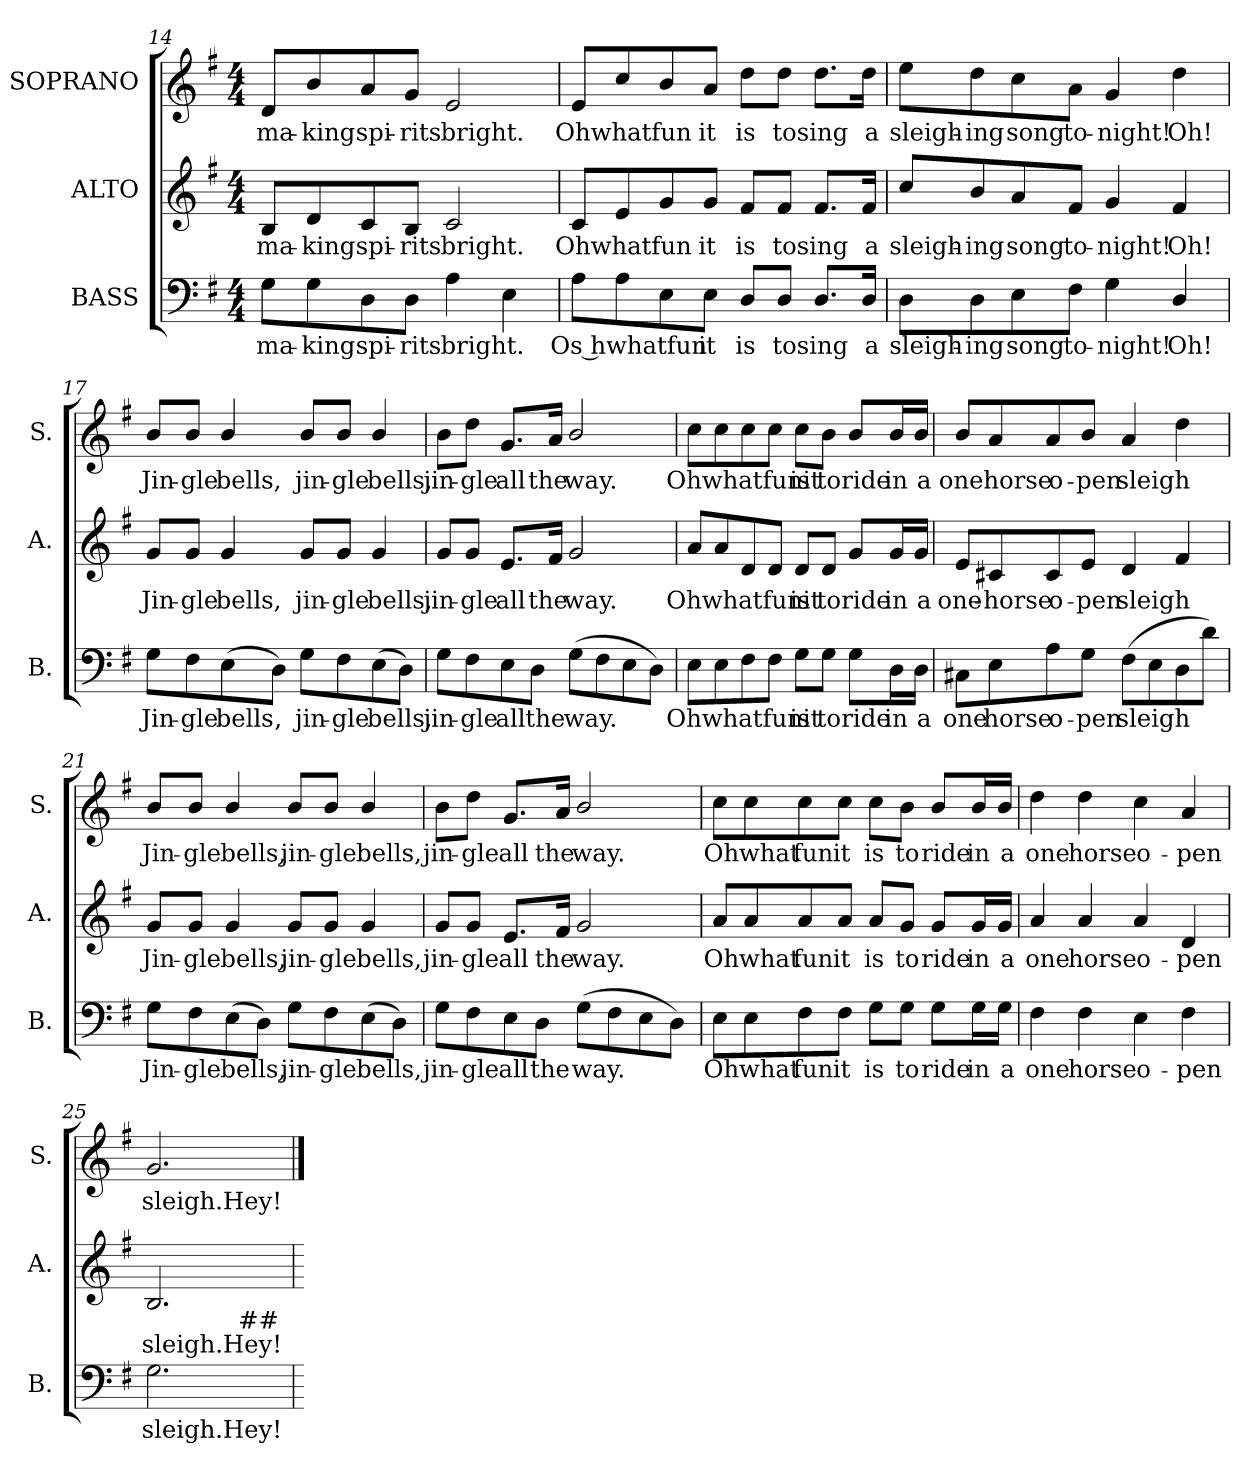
**kern	**text	**kern	**text	**kern	**text
*part3	*part3	*part2	*part2	*part1	*part1
*staff3	*staff3	*staff2	*staff2	*staff1	*staff1
*I"BASS	*	*I"ALTO	*	*I"SOPRANO	*
*I'B.	*	*I'A.	*	*I'S.	*
*clefF4	*	*clefG2	*	*clefG2	*
*k[f#]	*	*k[f#]	*	*k[f#]	*
*G:	*	*G:	*	*G:	*
*M4/4	*	*M4/4	*	*M4/4	*
=14	=14	=14	=14	=14	=14
!	!LO:LY:b	!	!LO:LY:b	!	!LO:LY:b
8G\L	ma-	8B/L	ma-	8d/L	ma-
!	!LO:LY:b:rj	!	!LO:LY:b:rj	!	!LO:LY:b:rj
8G\	-king	8d/	-king	8b/	-king
!	!LO:LY:b	!	!LO:LY:b	!	!LO:LY:b
8D\	spi-	8c/	spi-	8a/	spi-
!	!LO:LY:b:rj	!	!LO:LY:b:rj	!	!LO:LY:b:rj
8D\J	-rits	8B/J	-rits	8g/J	-rits
!	!LO:LY:b	!	!LO:LY:b:cj	!	!LO:LY:b:cj
4A\	bright.	2c/	bright.	2e/	bright.
4E\	.	.	.	.	.
=15	=15	=15	=15	=15	=15
!	!LO:LY:b:rj	!	!LO:LY:b	!	!LO:LY:b
8A\L	Os hwhatfun	8c/L	Ohwhatfun	8e/L	Ohwhatfun
8A\	.	8e/	.	8cc/	.
8E\	.	8g/	.	8b/	.
!	!LO:LY:b:cj	!	!LO:LY:b:cj	!	!LO:LY:b:cj
8E\J	it	8g/J	it	8a/J	it
!	!LO:LY:b:cj	!	!LO:LY:b:cj	!	!LO:LY:b:cj
8D/L	is	8f#/L	is	8dd\L	is
!	!LO:LY:b	!	!LO:LY:b	!	!LO:LY:b
8D/J	tosing	8f#/J	tosing	8dd\J	tosing
8.D/L	.	8.f#/L	.	8.dd\L	.
!	!LO:LY:b:cj	!	!LO:LY:b:cj	!	!LO:LY:b:cj
16D/J	a	16f#/J	a	16dd\J	a
!!LO:PB:g=z
=16	=16	=16	=16	=16	=16
!	!LO:LY:b:cj	!	!LO:LY:b:cj	!	!LO:LY:b:cj
8D\L	sleigh-	8cc/L	sleigh-	8ee\L	sleigh-
!	!LO:LY:b:rj	!	!LO:LY:b:rj	!	!LO:LY:b:rj
8D\	-ing	8b/	-ing	8dd\	-ing
!	!LO:LY:b:cj	!	!LO:LY:b:cj	!	!LO:LY:b:cj
8E\	song	8a/	song	8cc\	song
!	!LO:LY:b:cj	!	!LO:LY:b:cj	!	!LO:LY:b:cj
8F#\J	to-	8f#/J	to-	8a\J	to-
!	!LO:LY:b:cj	!	!LO:LY:b:cj	!	!LO:LY:b:cj
4G\	-night!	4g/	-night!	4g/	-night!
!	!LO:LY:b:cj	!	!LO:LY:b:cj	!	!LO:LY:b:cj
4D/	Oh!	4f#/	Oh!	4dd\	Oh!
=17	=17	=17	=17	=17	=17
!	!LO:LY:b	!	!LO:LY:b	!	!LO:LY:b
8G\L	Jin-	8g/L	Jin-	8b/L	Jin-
!	!LO:LY:b:rj	!	!LO:LY:b:rj	!	!LO:LY:b:rj
8F#\	-gle	8g/J	-gle	8b/J	-gle
!	!LO:LY:b:cj	!	!LO:LY:b:cj	!	!LO:LY:b:cj
(>8E\	bells	4g/	bells,	4b/	bells,
!	!LO:LY:b:rj	!	!	!	!
8D\J)	,	.	.	.	.
!	!LO:LY:b	!	!LO:LY:b	!	!LO:LY:b
8G\L	jin-	8g/L	jin-	8b/L	jin-
!	!LO:LY:b:rj	!	!LO:LY:b:rj	!	!LO:LY:b:rj
8F#\	-gle	8g/J	-gle	8b/J	-gle
!	!LO:LY:b	!	!LO:LY:b:cj	!	!LO:LY:b:cj
(>8E\	bells,	4g/	bells,	4b/	bells,
8D\J)	.	.	.	.	.
=18	=18	=18	=18	=18	=18
!	!LO:LY:b	!	!LO:LY:b	!	!LO:LY:b
8G\L	jin-	8g/L	jin-	8b\L	jin-
!	!LO:LY:b:rj	!	!LO:LY:b:rj	!	!LO:LY:b:rj
8F#\	-gle	8g/J	-gle	8dd\J	-gle
!	!LO:LY:b:cj	!	!LO:LY:b:cj	!	!LO:LY:b:cj
8E\	all	8.e/L	all	8.g/L	all
!	!LO:LY:b:cj	!	!	!	!
8D\J	the	.	.	.	.
!	!	!	!LO:LY:b:cj	!	!LO:LY:b:cj
.	.	16f#/J	the	16a/J	the
!	!LO:LY:b	!	!LO:LY:b:cj	!	!LO:LY:b:cj
(>8G\L	way.	2g/	way.	2b/	way.
8F#\	.	.	.	.	.
8E\	.	.	.	.	.
8D\J)	.	.	.	.	.
=19	=19	=19	=19	=19	=19
!	!LO:LY:b	!	!LO:LY:b	!	!LO:LY:b
8E\L	Ohwhatfunit	8a/L	Ohwhatfunit	8cc\L	Ohwhatfunit
8E\	.	8a/	.	8cc\	.
8F#\	.	8d/	.	8cc\	.
8F#\J	.	8d/J	.	8cc\J	.
!	!LO:LY:b:cj	!	!LO:LY:b:cj	!	!LO:LY:b:cj
8G\L	is	8d/L	is	8cc\L	is
!	!LO:LY:b:cj	!	!LO:LY:b:cj	!	!LO:LY:b:cj
8G\J	to	8d/J	to	8b\J	to
!	!LO:LY:b:cj	!	!LO:LY:b:cj	!	!LO:LY:b:cj
8G\L	ride	8g/L	ride	8b/L	ride
!	!LO:LY:b:cj	!	!LO:LY:b:cj	!	!LO:LY:b:cj
16D\	in	16g/	in	16b/	in
!	!LO:LY:b:cj	!	!LO:LY:b:cj	!	!LO:LY:b:cj
16D\J	a	16g/J	a	16b/J	a
!!LO:LB:g=z
=20	=20	=20	=20	=20	=20
!	!LO:LY:b:cj	!	!LO:LY:b	!	!LO:LY:b:cj
8C#X\L	one	8e/L	one-	8b/L	one
!	!LO:LY:b:cj	!	!LO:LY:b:cj	!	!LO:LY:b:cj
8E\	horse	8c#X/	-horse	8a/	horse
!	!LO:LY:b:cj	!	!LO:LY:b:cj	!	!LO:LY:b:cj
8A\	o-	8c#/	o-	8a/	o-
!	!LO:LY:b:cj	!	!LO:LY:b:cj	!	!LO:LY:b:cj
8G\J	-pen	8e/J	-pen	8b/J	-pen
!	!LO:LY:b	!	!LO:LY:b	!	!LO:LY:b
(>8F#\L	sleigh	4d/	sleigh	4a/	sleigh
8E\	.	.	.	.	.
8D\	.	4f#/	.	4dd\	.
8d\J)	.	.	.	.	.
=21	=21	=21	=21	=21	=21
!	!LO:LY:b:cj	!	!LO:LY:b:cj	!	!LO:LY:b:cj
8G\L	Jin-	8g/L	Jin-	8b/L	Jin-
!	!LO:LY:b:cj	!	!LO:LY:b:cj	!	!LO:LY:b:cj
8F#\	-gle	8g/J	-gle	8b/J	-gle
!	!LO:LY:b	!	!LO:LY:b:cj	!	!LO:LY:b:cj
(>8E\	bells,	4g/	bells,	4b/	bells,
8D\J)	.	.	.	.	.
!	!LO:LY:b:cj	!	!LO:LY:b:cj	!	!LO:LY:b:cj
8G\L	jin-	8g/L	jin-	8b/L	jin-
!	!LO:LY:b:cj	!	!LO:LY:b:cj	!	!LO:LY:b:cj
8F#\	-gle	8g/J	-gle	8b/J	-gle
!	!LO:LY:b	!	!LO:LY:b:cj	!	!LO:LY:b:cj
(>8E\	bells,	4g/	bells,	4b/	bells,
8D\J)	.	.	.	.	.
=22	=22	=22	=22	=22	=22
!	!LO:LY:b:cj	!	!LO:LY:b:cj	!	!LO:LY:b:cj
8G\L	jin-	8g/L	jin-	8b\L	jin-
!	!LO:LY:b:cj	!	!LO:LY:b:cj	!	!LO:LY:b:cj
8F#\	-gle	8g/J	-gle	8dd\J	-gle
!	!LO:LY:b:cj	!	!LO:LY:b:cj	!	!LO:LY:b:cj
8E\	all	8.e/L	all	8.g/L	all
!	!LO:LY:b:cj	!	!	!	!
8D\J	the	.	.	.	.
!	!	!	!LO:LY:b:cj	!	!LO:LY:b:cj
.	.	16f#/J	the	16a/J	the
!	!LO:LY:b	!	!LO:LY:b:cj	!	!LO:LY:b:cj
(>8G\L	way.	2g/	way.	2b/	way.
8F#\	.	.	.	.	.
8E\	.	.	.	.	.
8D\J)	.	.	.	.	.
!!LO:LB:g=z
=23	=23	=23	=23	=23	=23
!	!LO:LY:b:cj	!	!LO:LY:b:cj	!	!LO:LY:b:cj
8E\L	Oh	8a/L	Oh	8cc\L	Oh
!	!LO:LY:b:cj	!	!LO:LY:b:cj	!	!LO:LY:b:cj
8E\	what	8a/	what	8cc\	what
!	!LO:LY:b:cj	!	!LO:LY:b:cj	!	!LO:LY:b:cj
8F#\	fun	8a/	fun	8cc\	fun
!	!LO:LY:b:cj	!	!LO:LY:b:cj	!	!LO:LY:b:cj
8F#\J	it	8a/J	it	8cc\J	it
!	!LO:LY:b:cj	!	!LO:LY:b:cj	!	!LO:LY:b:cj
8G\L	is	8a/L	is	8cc\L	is
!	!LO:LY:b:cj	!	!LO:LY:b:cj	!	!LO:LY:b:cj
8G\J	to	8g/J	to	8b\J	to
!	!LO:LY:b:cj	!	!LO:LY:b:cj	!	!LO:LY:b:cj
8G\L	ride	8g/L	ride	8b/L	ride
!	!LO:LY:b:cj	!	!LO:LY:b:cj	!	!LO:LY:b:cj
16G\	in	16g/	in	16b/	in
!	!LO:LY:b:cj	!	!LO:LY:b:cj	!	!LO:LY:b:cj
16G\J	a	16g/J	a	16b/J	a
=24	=24	=24	=24	=24	=24
!	!LO:LY:b:cj	!	!LO:LY:b:cj	!	!LO:LY:b:cj
4F#\	one	4a/	one	4dd\	one
!	!LO:LY:b:cj	!	!LO:LY:b:cj	!	!LO:LY:b:cj
4F#\	horse	4a/	horse	4dd\	horse
!	!LO:LY:b:cj	!	!LO:LY:b:cj	!	!LO:LY:b:cj
4E\	o-	4a/	o-	4cc\	o-
!	!LO:LY:b:cj	!	!LO:LY:b:cj	!	!LO:LY:b:cj
4F#\	-pen	4d/	-pen	4a/	-pen
=25	=25	=25	=25	=25	=25
!	!LO:LY:b:cj	!	!LO:LY:b:cj	!	!LO:LY:b:cj
*	*	*^	*	*	*
2.G\	sleigh.Hey!	2.B/	4ryy	sleigh.Hey!	2.g/	sleigh.Hey!
.	.	.	8...ryy	.	.	.
!	!	!	!LO:TX:b:t=##	!	!	!
.	.	.	4ryy	.	.	.
.	.	.	64ryy	.	.	.
*	*	*v	*v	*	*	*
=	==	=	==	==	==
*-	*-	*-	*-	*-	*-
